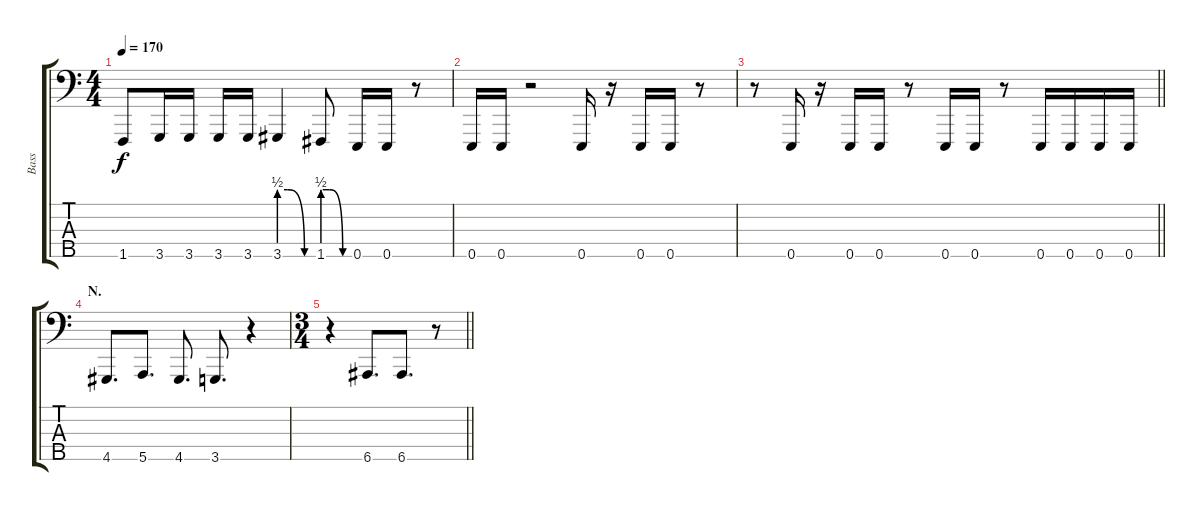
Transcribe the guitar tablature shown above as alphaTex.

\track ("Bass" "Bass") {instrument electricbasspick}
\staff {score tabs}
\tuning (E2 B1 E1 B0 E0) {hide}
\ts (4 4)
\tempo 170
\clef f4
\ks c
1.5{t}.8{dy f} 3.5.16 3.5.16 3.5.16 3.5.16 3.5{be (custom 0 2 15 2 45 0 60 0)}.4 1.5{be (custom 0 2 15 2 45 0 60 0)}.8 0.5.16 0.5.16 r.8 |
0.5.16 0.5.16 r.2 0.5.16 r.16 0.5.16 0.5.16 r.8 |
\barLineRight lightlight
r.8 0.5.16 r.16 0.5.16 0.5.16 r.8 0.5.16 0.5.16 r.8 0.5.16 0.5.16 0.5.16 0.5.16 |
\section ("" "N.")
4.5.8{d} 5.5.8{d} 4.5.8{d} 3.5.8{d} r.4 |
\ts (3 4)
\barLineRight lightlight
r.4 6.5.8{d} 6.5.8{d} r.8
